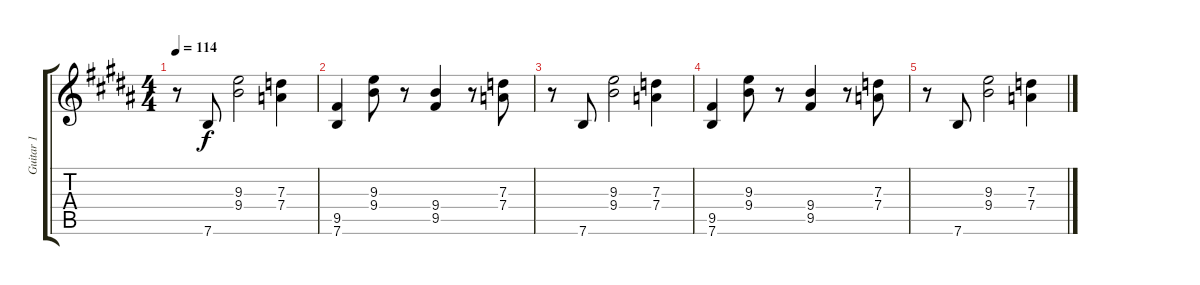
\track ("Guitar 1" "Guitar 1") {instrument overdrivenguitar}
\staff {score tabs}
\tuning (E4 B3 G3 D3 A2 E2) {hide}
\ts (4 4)
\tempo 114
\clef g2
\ks g#minor
r.8{dy f} 7.6.8 (9.3 9.4).2 (7.3 7.4).4 |
(9.5 7.6).4 (9.3 9.4).8 r.8 (9.4 9.5).4 r.8 (7.3 7.4).8 |
\ks b
r.8 7.6.8 (9.3 9.4).2 (7.3 7.4).4 |
\ks g#minor
(9.5 7.6).4 (9.3 9.4).8 r.8 (9.4 9.5).4 r.8 (7.3 7.4).8 |
r.8 7.6.8 (9.3 9.4).2 (7.3 7.4).4
